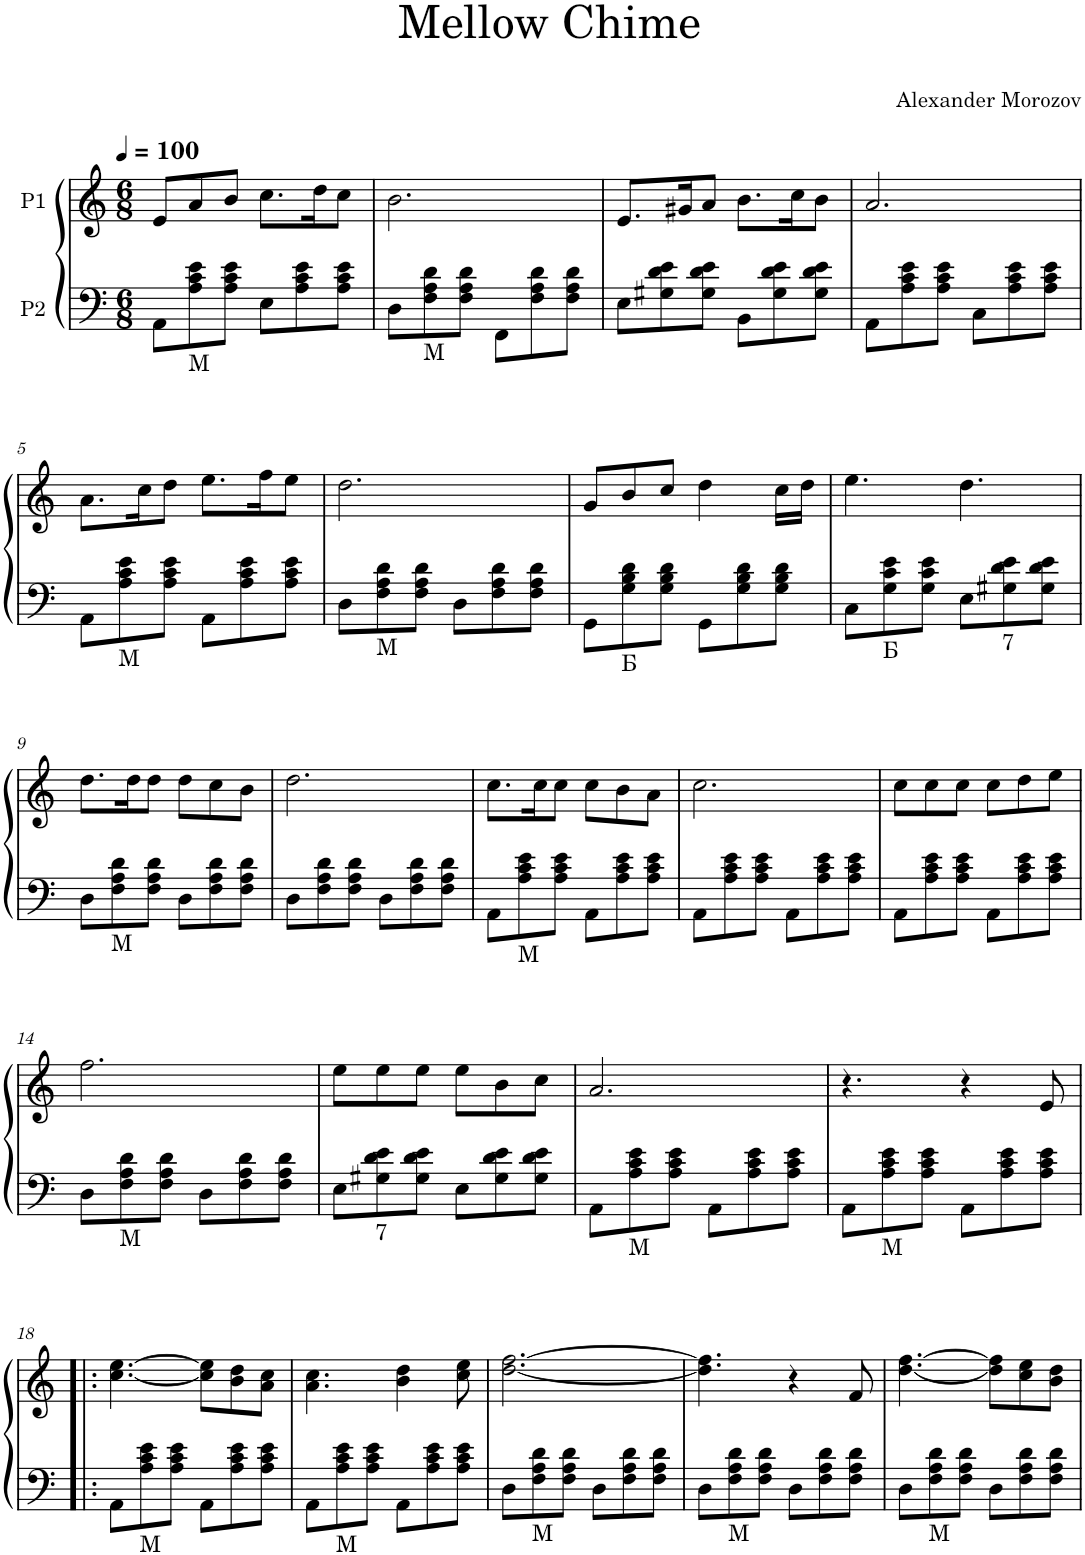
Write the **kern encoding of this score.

**kern	**kern
*part2	*part1
*staff2	*staff1
*I"P2	*I"P1
*clefF4	*clefG2
*k[]	*k[]
*M6/8	*M6/8
*MM100	*MM100
=1	=1
8AA\L	8e/L
!LO:TX:b:t=М	!
8A\ 8c\ 8e\	8a/
8A\ 8c\ 8e\J	8b/J
8E\L	8.cc\L
8A\ 8c\ 8e\	.
.	16dd\K
8A\ 8c\ 8e\J	8cc\J
=2	=2
8D\L	2.b\
!LO:TX:b:t=М	!
8F\ 8A\ 8d\	.
8F\ 8A\ 8d\J	.
8FF\L	.
8F\ 8A\ 8d\	.
8F\ 8A\ 8d\J	.
=3	=3
8E\L	8.e/L
8G#X\ 8d\ 8e\	.
.	16g#X/K
8G#\ 8d\ 8e\J	8a/J
8BB\L	8.b\L
8G#\ 8d\ 8e\	.
.	16cc\K
8G#\ 8d\ 8e\J	8b\J
=4	=4
8AA\L	2.a/
8A\ 8c\ 8e\	.
8A\ 8c\ 8e\J	.
8C\L	.
8A\ 8c\ 8e\	.
8A\ 8c\ 8e\J	.
!!LO:LB:g=z
=5	=5
8AA\L	8.a\L
!LO:TX:b:t=М	!
8A\ 8c\ 8e\	.
.	16cc\K
8A\ 8c\ 8e\J	8dd\J
8AA\L	8.ee\L
8A\ 8c\ 8e\	.
.	16ff\K
8A\ 8c\ 8e\J	8ee\J
=6	=6
8D\L	2.dd\
!LO:TX:b:t=М	!
8F\ 8A\ 8d\	.
8F\ 8A\ 8d\J	.
8D\L	.
8F\ 8A\ 8d\	.
8F\ 8A\ 8d\J	.
=7	=7
8GG\L	8g/L
!LO:TX:b:t=Б	!
8G\ 8B\ 8d\	8b/
8G\ 8B\ 8d\J	8cc/J
8GG\L	4dd\
8G\ 8B\ 8d\	.
8G\ 8B\ 8d\J	16cc\LL
.	16dd\JJ
=8	=8
8C\L	4.ee\
!LO:TX:b:t=Б	!
8G\ 8c\ 8e\	.
8G\ 8c\ 8e\J	.
8E\L	4.dd\
!LO:TX:b:t=7	!
8G#X\ 8d\ 8e\	.
8G#\ 8d\ 8e\J	.
!!LO:LB:g=z
=9	=9
8D\L	8.dd\L
!LO:TX:b:t=М	!
8F\ 8A\ 8d\	.
.	16dd\K
8F\ 8A\ 8d\J	8dd\J
8D\L	8dd\L
8F\ 8A\ 8d\	8cc\
8F\ 8A\ 8d\J	8b\J
=10	=10
8D\L	2.dd\
8F\ 8A\ 8d\	.
8F\ 8A\ 8d\J	.
8D\L	.
8F\ 8A\ 8d\	.
8F\ 8A\ 8d\J	.
=11	=11
8AA\L	8.cc\L
!LO:TX:b:t=М	!
8A\ 8c\ 8e\	.
.	16cc\K
8A\ 8c\ 8e\J	8cc\J
8AA\L	8cc\L
8A\ 8c\ 8e\	8b\
8A\ 8c\ 8e\J	8a\J
=12	=12
8AA\L	2.cc\
8A\ 8c\ 8e\	.
8A\ 8c\ 8e\J	.
8AA\L	.
8A\ 8c\ 8e\	.
8A\ 8c\ 8e\J	.
=13	=13
8AA\L	8cc\L
8A\ 8c\ 8e\	8cc\
8A\ 8c\ 8e\J	8cc\J
8AA\L	8cc\L
8A\ 8c\ 8e\	8dd\
8A\ 8c\ 8e\J	8ee\J
!!LO:LB:g=z
=14	=14
8D\L	2.ff\
!LO:TX:b:t=М	!
8F\ 8A\ 8d\	.
8F\ 8A\ 8d\J	.
8D\L	.
8F\ 8A\ 8d\	.
8F\ 8A\ 8d\J	.
=15	=15
8E\L	8ee\L
!LO:TX:b:t=7	!
8G#X\ 8d\ 8e\	8ee\
8G#\ 8d\ 8e\J	8ee\J
8E\L	8ee\L
8G#\ 8d\ 8e\	8b\
8G#\ 8d\ 8e\J	8cc\J
=16	=16
8AA\L	2.a/
!LO:TX:b:t=М	!
8A\ 8c\ 8e\	.
8A\ 8c\ 8e\J	.
8AA\L	.
8A\ 8c\ 8e\	.
8A\ 8c\ 8e\J	.
=17	=17
8AA\L	4.r
!LO:TX:b:t=М	!
8A\ 8c\ 8e\	.
8A\ 8c\ 8e\J	.
8AA\L	4r
8A\ 8c\ 8e\	.
8A\ 8c\ 8e\J	8e/
!!LO:LB:g=z
=18!|:	=18!|:
8AA\L	[<4.cc\ [>4.ee\
!LO:TX:b:t=М	!
8A\ 8c\ 8e\	.
8A\ 8c\ 8e\J	.
8AA\L	8cc\] 8ee\]L
8A\ 8c\ 8e\	8b\ 8dd\
8A\ 8c\ 8e\J	8a\ 8cc\J
=19	=19
8AA\L	4.a\ 4.cc\
!LO:TX:b:t=М	!
8A\ 8c\ 8e\	.
8A\ 8c\ 8e\J	.
8AA\L	4b\ 4dd\
8A\ 8c\ 8e\	.
8A\ 8c\ 8e\J	8cc\ 8ee\
=20	=20
8D\L	[<2.dd\ [>2.ff\
!LO:TX:b:t=М	!
8F\ 8A\ 8d\	.
8F\ 8A\ 8d\J	.
8D\L	.
8F\ 8A\ 8d\	.
8F\ 8A\ 8d\J	.
=21	=21
8D\L	4.dd\] 4.ff\]
!LO:TX:b:t=М	!
8F\ 8A\ 8d\	.
8F\ 8A\ 8d\J	.
8D\L	4r
8F\ 8A\ 8d\	.
8F\ 8A\ 8d\J	8f/
=22	=22
8D\L	[<4.dd\ [>4.ff\
!LO:TX:b:t=М	!
8F\ 8A\ 8d\	.
8F\ 8A\ 8d\J	.
8D\L	8dd\] 8ff\]L
8F\ 8A\ 8d\	8cc\ 8ee\
8F\ 8A\ 8d\J	8b\ 8dd\J
=	=
*-	*-
